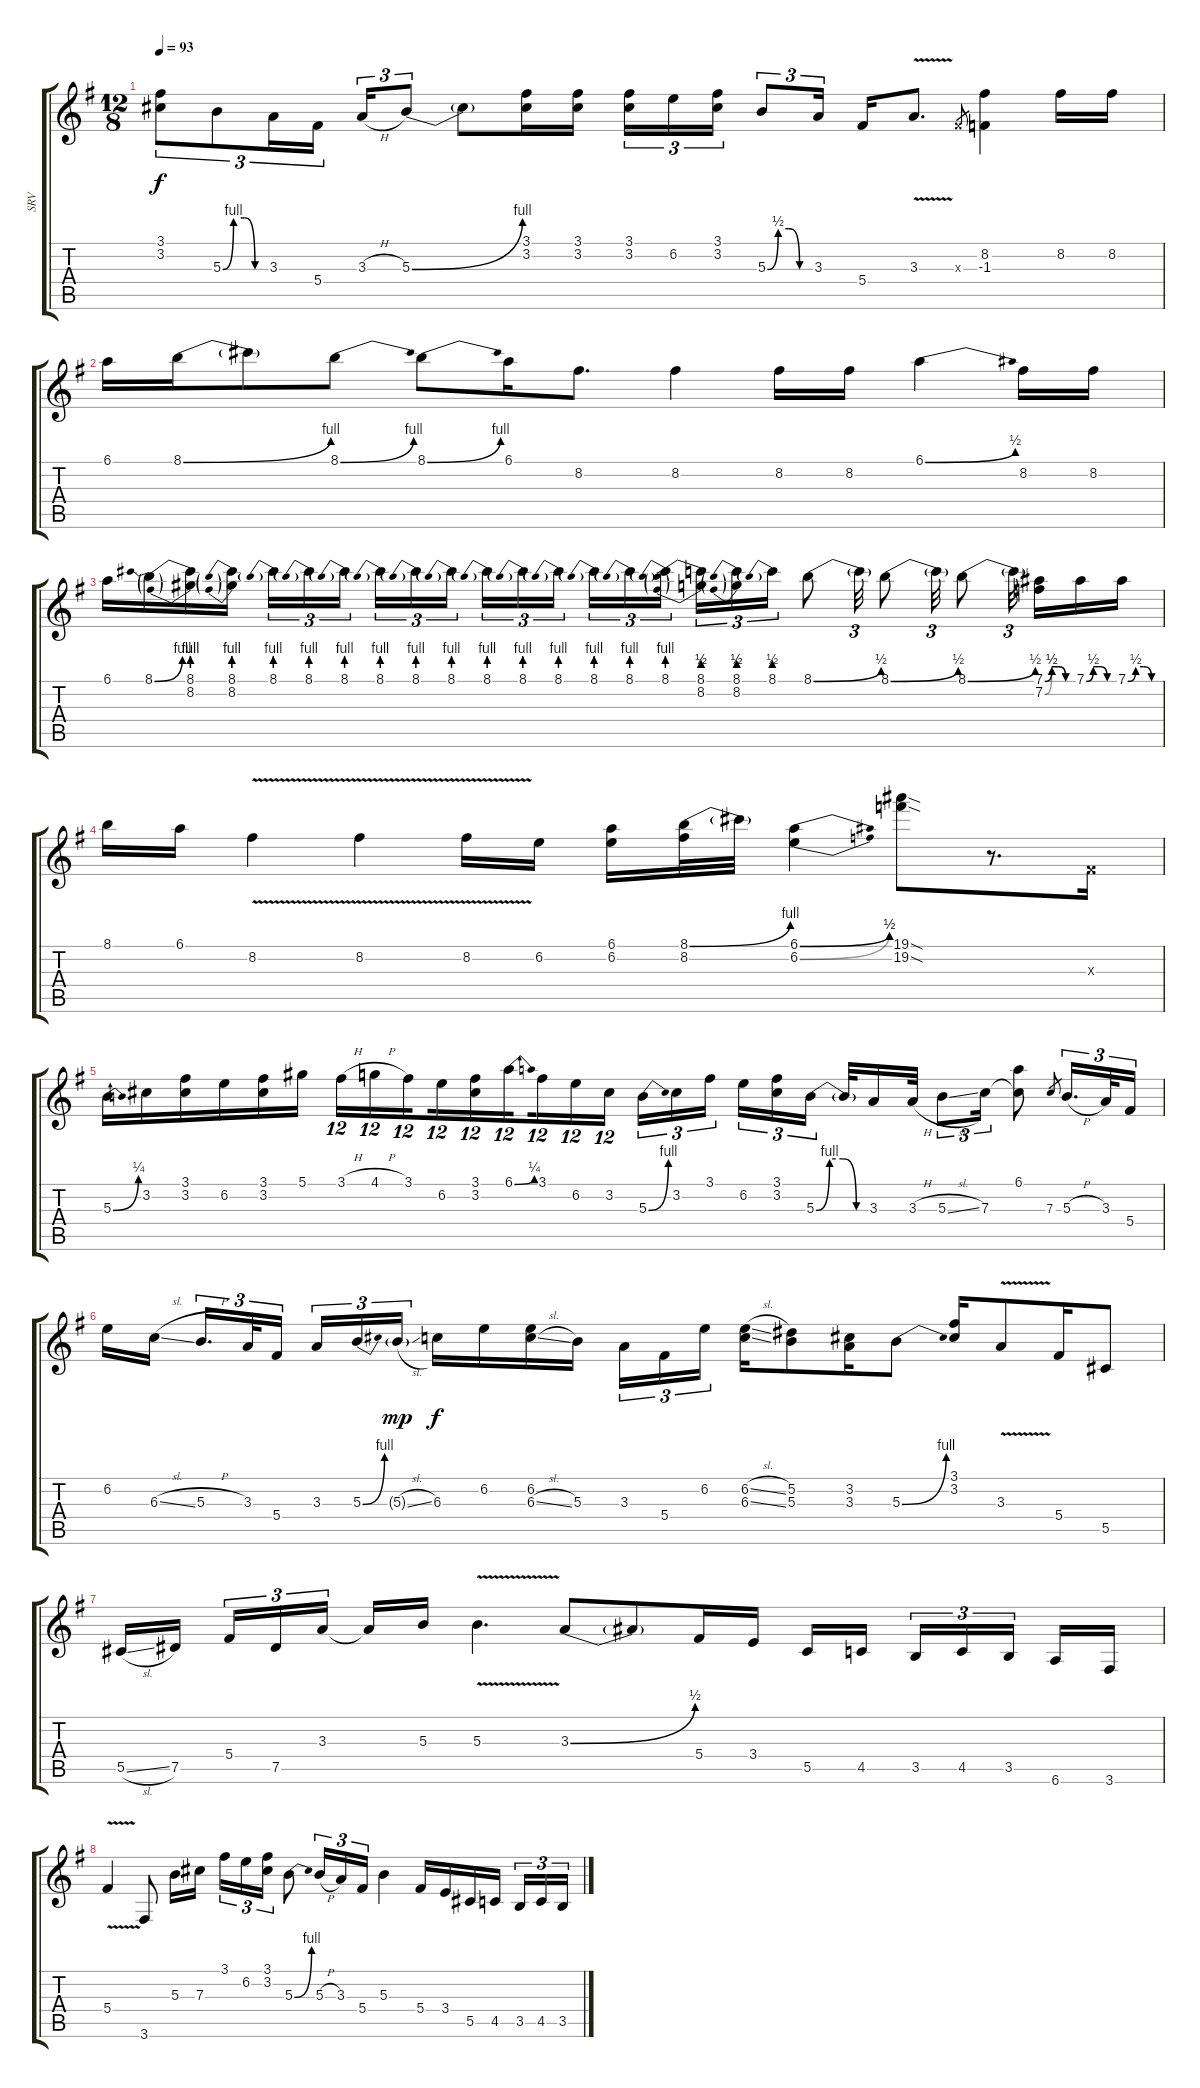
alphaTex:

\track ("SRV" "SRV") {instrument overdrivenguitar}
\staff {score tabs}
\tuning (Eb4 Bb3 Gb3 Db3 Ab2 Eb2) {hide}
\ts (12 8)
\tempo 93
\clef g2
\ks g
(3.1 3.2).8{tu (3 2) dy f} 5.3{be (custom 0 0 15 4 30 4 45 0 60 0)}.8{tu (3 2)} 3.3.16{tu (3 2)} 5.4.16{tu (3 2) beam splitsecondary} 3.3{h}.16{tu (3 2)} 5.3{be (bend 0 0 60 4)}.8{tu (3 2)} 5.3{t}.8 (3.1 3.2).16 (3.1 3.2).16{beam splitsecondary} (3.1 3.2).16{tu (3 2)} 6.2.16{tu (3 2)} (3.1 3.2).16{tu (3 2)} 5.3{be (custom 0 0 15 2 30 2 45 0 60 0)}.8{tu (3 2)} 3.3.16{tu (3 2) beam splitsecondary} 5.4.16 3.3{v}.8{d} 0.3{x}.8{gr} (8.2 -1.3).4 8.2.16 8.2.16 |
6.1.16 8.1{be (bend 0 0 60 4)}.16 8.1{t}.8 8.1{be (bend 0 0 60 4)}.8 8.1{be (bend 0 0 60 4)}.8 6.1.16 8.2.8{d} 8.2.4 8.2.16 8.2.16 6.1{be (bend 0 0 60 2)}.4 8.2.16 8.2.16 |
6.1.16 8.1{be (bend 0 0 60 4)}.16 (8.1{be (prebend 0 4 60 4)} 8.2{be (prebend 0 4 60 4)}).16 (8.1{be (prebend 0 4 60 4)} 8.2{be (prebend 0 4 60 4)}).16{beam splitsecondary} 8.1{be (prebend 0 4 60 4)}.16{tu (3 2)} 8.1{be (prebend 0 4 60 4)}.16{tu (3 2)} 8.1{be (prebend 0 4 60 4)}.16{tu (3 2)} 8.1{be (prebend 0 4 60 4)}.16{tu (3 2)} 8.1{be (prebend 0 4 60 4)}.16{tu (3 2)} 8.1{be (prebend 0 4 60 4)}.16{tu (3 2) beam splitsecondary} 8.1{be (prebend 0 4 60 4)}.16{tu (3 2)} 8.1{be (prebend 0 4 60 4)}.16{tu (3 2)} 8.1{be (prebend 0 4 60 4)}.16{tu (3 2) beam splitsecondary} 8.1{be (prebend 0 4 60 4)}.16{tu (3 2)} 8.1{be (prebend 0 4 60 4)}.16{tu (3 2)} 8.1{be (prebend 0 4 60 4)}.16{tu (3 2)} (8.1{be (prebend 0 2 60 2)} 8.2{be (prebend 0 2 60 2)}).16{tu (3 2)} (8.1{be (prebend 0 2 60 2)} 8.2{be (prebend 0 2 60 2)}).16{tu (3 2)} 8.1{be (prebend 0 2 60 2)}.16{tu (3 2)} 8.1{be (bend 0 0 60 2)}.8 8.1{t}.32{tu (3 2)} 8.1{be (bend 0 0 60 2)}.8 8.1{t}.32{tu (3 2)} 8.1{be (bend 0 0 60 2)}.8 8.1{t}.32{tu (3 2) beam splitsecondary} (7.1{be (custom 0 0 15 2 30 2 45 0 60 0)} 7.2{be (custom 0 0 15 2 30 2 45 0 60 0)}).16 7.1{be (custom 0 0 15 2 30 2 45 0 60 0)}.16 7.1{be (custom 0 0 15 2 30 2 45 0 60 0)}.16 |
8.1.16 6.1.16 8.2{v}.4 8.2{v}.4 8.2{v}.16 6.2.16 (6.1 6.2).16 (8.1{be (bend 0 0 60 4)} 8.2).32 8.1{t}.32 (6.1{be (bend 0 0 60 2)} 6.2{be (bend 0 0 60 2)}).4 (19.1{sod} 19.2{sod}).8 r.8{d} 0.3{x}.16 |
5.3{be (bend 0 0 60 1)}.16 3.2.16 (3.1 3.2).16 6.2.16 (3.1 3.2).16 5.1.16 3.1{h}.16{tu (12 8)} 4.1{h}.16{tu (12 8)} 3.1.16{tu (12 8) beam splitsecondary} 6.2.16{tu (12 8)} (3.1 3.2).16{tu (12 8)} 6.1{be (bend 0 0 60 1)}.16{tu (12 8) beam splitsecondary} 3.1.16{tu (12 8)} 6.2.16{tu (12 8)} 3.2.16{tu (12 8)} 5.3{be (bend 0 0 60 4)}.16{tu (3 2)} 3.2.16{tu (3 2)} 3.1.16{tu (3 2) beam splitsecondary} 6.2.16{tu (3 2)} (3.1 3.2).16{tu (3 2)} 5.3{be (custom 0 0 15 4 30 4 45 0 60 0)}.16{tu (3 2) beam splitsecondary} 5.3{t}.32 3.3.16 3.3{h}.32 5.3{sl}.8{tu (3 2)} 7.3.16{tu (3 2)} (6.1 7.3{t}).8 7.3.8{gr} 5.3{h}.16{d tu (3 2)} 3.3.32{tu (3 2)} 5.4.16{tu (3 2)} |
6.2.16 6.3{sl}.16{beam splitsecondary} 5.3{h}.16{d tu (3 2)} 3.3.32{tu (3 2)} 5.4.16{tu (3 2) beam splitsecondary} 3.3.16{tu (3 2)} 5.3{be (bend 0 0 60 4)}.16{tu (3 2)} 5.3{sl g}.16{tu (3 2) dy mp} 6.3.16{dy f} 6.2.16 (6.2 6.3{sl}).16 5.3.16{beam splitsecondary} 3.3.16{tu (3 2)} 5.4.16{tu (3 2)} 6.2.16{tu (3 2)} (6.2{sl} 6.3{ss}).16 (5.2 5.3).8 (3.2 3.3).16 5.3{be (bend 0 0 60 4)}.8 (3.1 3.2).16 3.3{v}.8 5.4.16 5.5.8 |
5.5{sl}.16 7.5.16{beam splitsecondary} 5.4.16{tu (3 2)} 7.5.16{tu (3 2)} 3.3.16{tu (3 2) beam splitsecondary} 3.3{t}.16 5.3.16 5.3{v}.4{d} 3.3{be (bend 0 0 60 2)}.8 3.3{t}.8 5.4.16 3.4.16 5.5.16 4.5.16{beam splitsecondary} 3.5.16{tu (3 2)} 4.5.16{tu (3 2)} 3.5.16{tu (3 2) beam splitsecondary} 6.6.16 3.6.16 |
5.4{v}.4 3.6.8 5.3.16 7.3.16{beam splitsecondary} 3.1.16{tu (3 2)} 6.2.16{tu (3 2)} (3.1 3.2).16{tu (3 2)} 5.3{be (bend 0 0 60 4)}.8 5.3{h}.16{tu (3 2)} 3.3.16{tu (3 2)} 5.4.16{tu (3 2)} 5.3.4 5.4.16 3.4.16 5.5.16 4.5.16{beam splitsecondary} 3.5.16{tu (3 2)} 4.5.16{tu (3 2)} 3.5.16{tu (3 2)}
